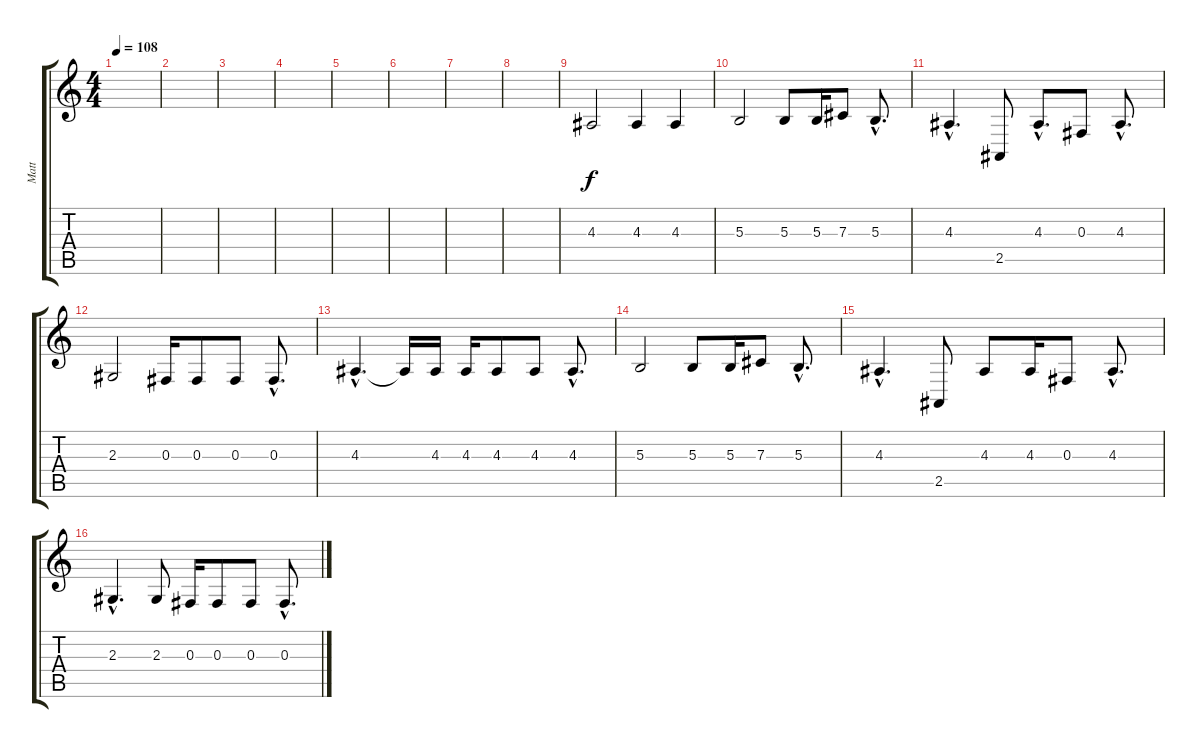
\track ("Matt" "Matt") {instrument lead1square}
\staff {score tabs}
\tuning (Eb4 Bb3 Gb3 Db3 Ab2 Eb2) {hide}
\ts (4 4)
\tempo 108
\clef g2
\ks c
|
|
|
|
|
|
|
|
4.3.2 4.3.4 4.3.4 |
5.3.2 5.3.8 5.3.16 7.3.8 5.3{hac}.8{d} |
4.3{hac}.4{d} 2.5.8 4.3{hac}.8{d} 0.3.8 4.3{hac}.8{d} |
2.3.2 0.3.16 0.3.8 0.3.8 0.3{hac}.8{d} |
4.3{hac}.4{d} 4.3{t}.16 4.3.16 4.3.16 4.3.8 4.3.8 4.3{hac}.8{d} |
5.3.2 5.3.8 5.3.16 7.3.8 5.3{hac}.8{d} |
4.3{hac}.4{d} 2.5.8 4.3.8 4.3.16 0.3.8 4.3{hac}.8{d} |
2.3{hac}.4{d} 2.3.8 0.3.16 0.3.8 0.3.8 0.3{hac}.8{d}
